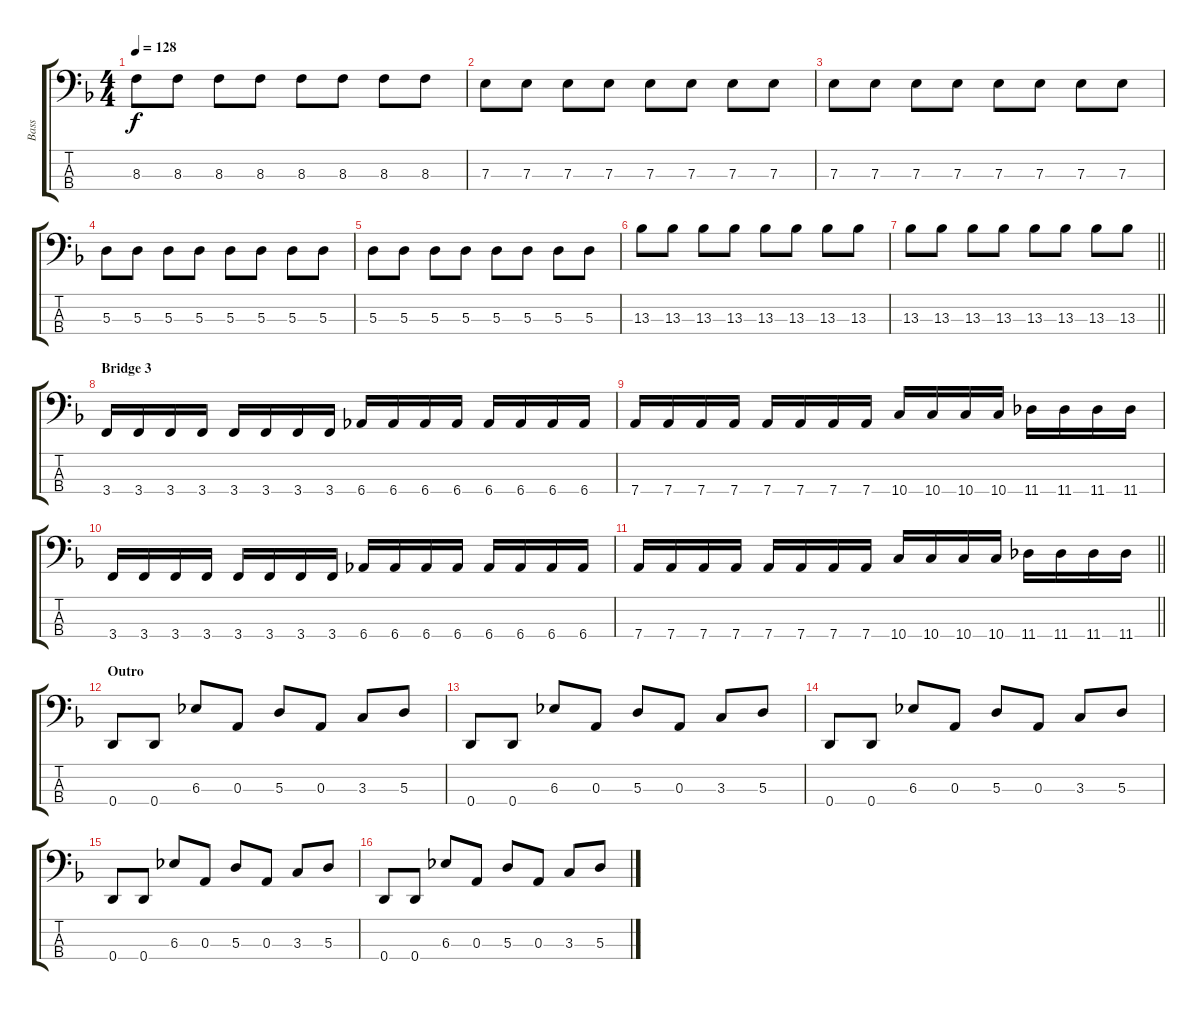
\track ("Bass" "Bass") {instrument electricbassfinger}
\staff {score tabs}
\tuning (G2 D2 A1 D1) {hide}
\ts (4 4)
\tempo 128
\clef f4
\ks f
8.3.8{dy f} 8.3.8 8.3.8 8.3.8 8.3.8 8.3.8 8.3.8 8.3.8 |
7.3.8 7.3.8 7.3.8 7.3.8 7.3.8 7.3.8 7.3.8 7.3.8 |
7.3.8 7.3.8 7.3.8 7.3.8 7.3.8 7.3.8 7.3.8 7.3.8 |
5.3.8 5.3.8 5.3.8 5.3.8 5.3.8 5.3.8 5.3.8 5.3.8 |
5.3.8 5.3.8 5.3.8 5.3.8 5.3.8 5.3.8 5.3.8 5.3.8 |
13.3.8 13.3.8 13.3.8 13.3.8 13.3.8 13.3.8 13.3.8 13.3.8 |
\barLineRight lightlight
13.3.8 13.3.8 13.3.8 13.3.8 13.3.8 13.3.8 13.3.8 13.3.8 |
\section ("" "Bridge 3")
3.4.16 3.4.16 3.4.16 3.4.16 3.4.16 3.4.16 3.4.16 3.4.16 6.4.16 6.4.16 6.4.16 6.4.16 6.4.16 6.4.16 6.4.16 6.4.16 |
7.4.16 7.4.16 7.4.16 7.4.16 7.4.16 7.4.16 7.4.16 7.4.16 10.4.16 10.4.16 10.4.16 10.4.16 11.4.16 11.4.16 11.4.16 11.4.16 |
3.4.16 3.4.16 3.4.16 3.4.16 3.4.16 3.4.16 3.4.16 3.4.16 6.4.16 6.4.16 6.4.16 6.4.16 6.4.16 6.4.16 6.4.16 6.4.16 |
\barLineRight lightlight
7.4.16 7.4.16 7.4.16 7.4.16 7.4.16 7.4.16 7.4.16 7.4.16 10.4.16 10.4.16 10.4.16 10.4.16 11.4.16 11.4.16 11.4.16 11.4.16 |
\section ("" "Outro")
0.4.8 0.4.8 6.3.8 0.3.8 5.3.8 0.3.8 3.3.8 5.3.8 |
0.4.8 0.4.8 6.3.8 0.3.8 5.3.8 0.3.8 3.3.8 5.3.8 |
0.4.8 0.4.8 6.3.8 0.3.8 5.3.8 0.3.8 3.3.8 5.3.8 |
0.4.8 0.4.8 6.3.8 0.3.8 5.3.8 0.3.8 3.3.8 5.3.8 |
0.4.8 0.4.8 6.3.8 0.3.8 5.3.8 0.3.8 3.3.8 5.3.8
